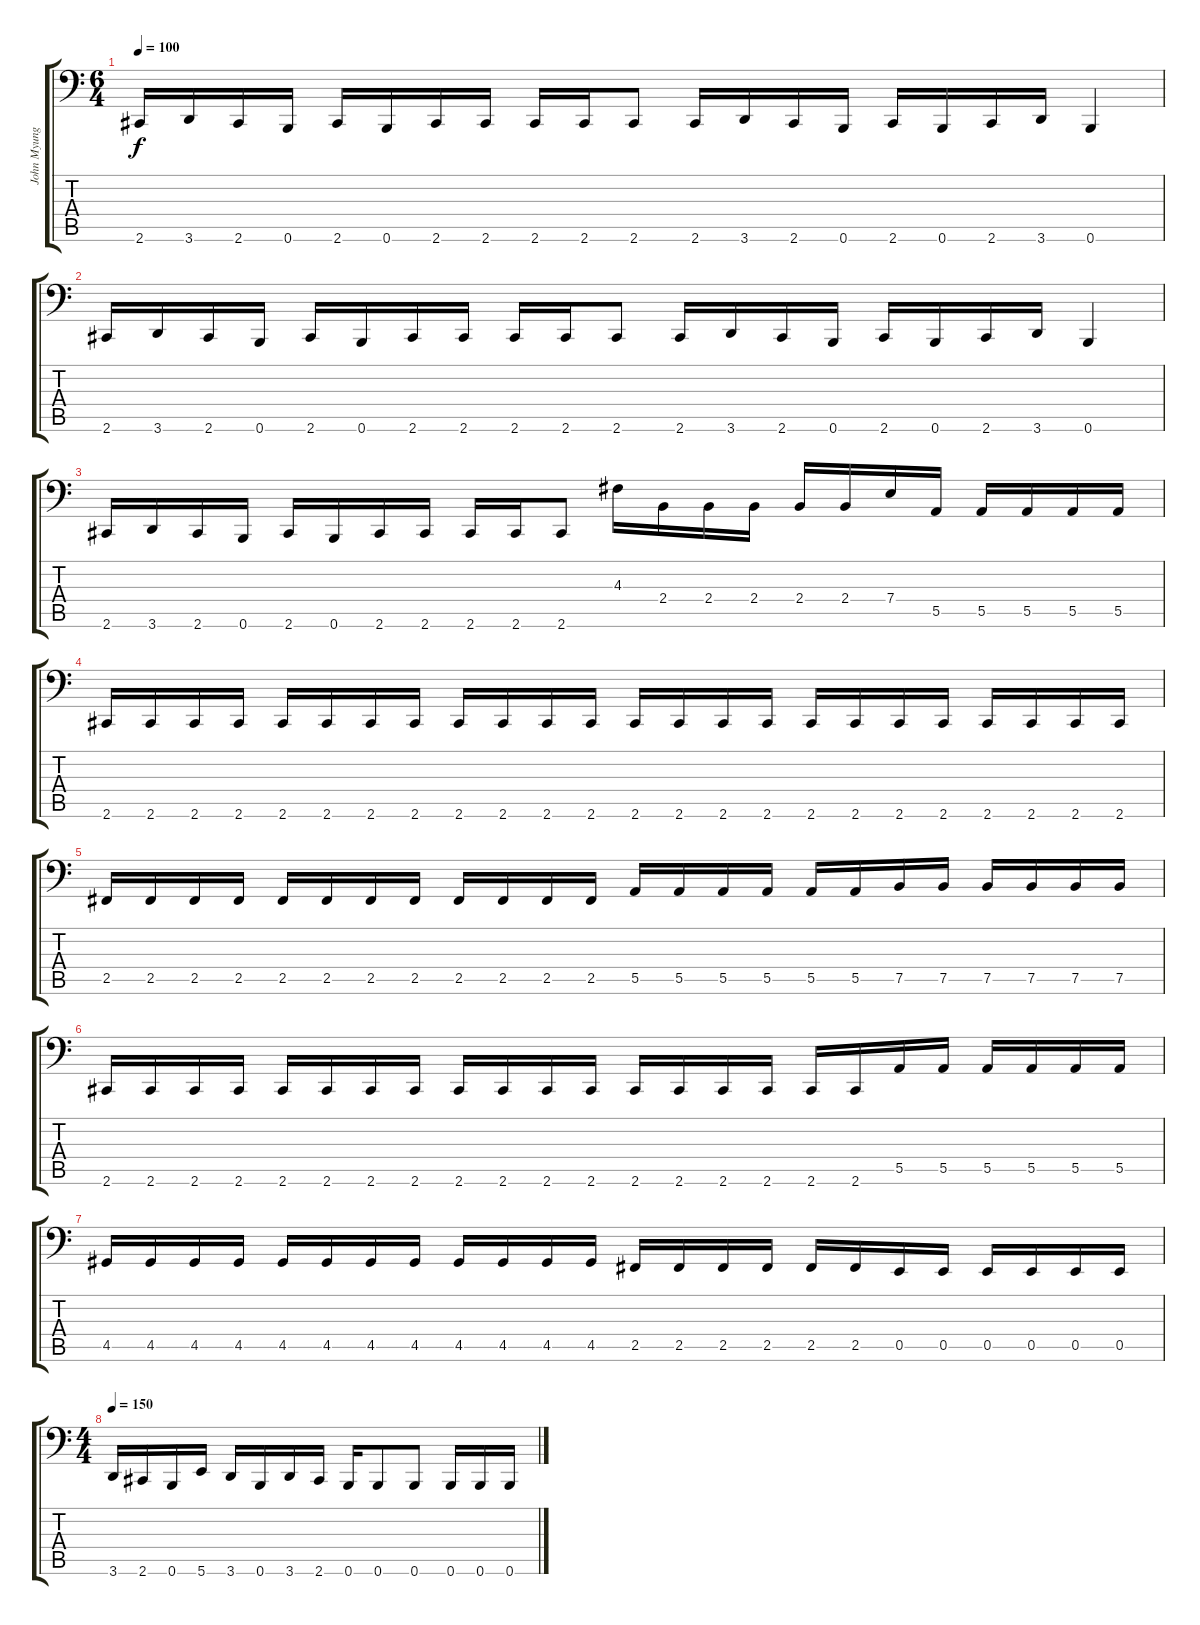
\track ("John Myung" "John Myung") {instrument electricbassfinger}
\staff {score tabs}
\tuning (C3 G2 D2 A1 E1 B0) {hide}
\ts (6 4)
\tempo 100
\clef f4
\ks c
2.6.16{dy f} 3.6.16 2.6.16 0.6.16 2.6.16 0.6.16 2.6.16 2.6.16 2.6.16 2.6.16 2.6.8 2.6.16 3.6.16 2.6.16 0.6.16 2.6.16 0.6.16 2.6.16 3.6.16 0.6.4 |
2.6.16 3.6.16 2.6.16 0.6.16 2.6.16 0.6.16 2.6.16 2.6.16 2.6.16 2.6.16 2.6.8 2.6.16 3.6.16 2.6.16 0.6.16 2.6.16 0.6.16 2.6.16 3.6.16 0.6.4 |
2.6.16 3.6.16 2.6.16 0.6.16 2.6.16 0.6.16 2.6.16 2.6.16 2.6.16 2.6.16 2.6.8 4.3.16 2.4.16 2.4.16 2.4.16 2.4.16 2.4.16 7.4.16 5.5.16 5.5.16 5.5.16 5.5.16 5.5.16 |
2.6.16 2.6.16 2.6.16 2.6.16 2.6.16 2.6.16 2.6.16 2.6.16 2.6.16 2.6.16 2.6.16 2.6.16 2.6.16 2.6.16 2.6.16 2.6.16 2.6.16 2.6.16 2.6.16 2.6.16 2.6.16 2.6.16 2.6.16 2.6.16 |
2.5.16 2.5.16 2.5.16 2.5.16 2.5.16 2.5.16 2.5.16 2.5.16 2.5.16 2.5.16 2.5.16 2.5.16 5.5.16 5.5.16 5.5.16 5.5.16 5.5.16 5.5.16 7.5.16 7.5.16 7.5.16 7.5.16 7.5.16 7.5.16 |
2.6.16 2.6.16 2.6.16 2.6.16 2.6.16 2.6.16 2.6.16 2.6.16 2.6.16 2.6.16 2.6.16 2.6.16 2.6.16 2.6.16 2.6.16 2.6.16 2.6.16 2.6.16 5.5.16 5.5.16 5.5.16 5.5.16 5.5.16 5.5.16 |
4.5.16 4.5.16 4.5.16 4.5.16 4.5.16 4.5.16 4.5.16 4.5.16 4.5.16 4.5.16 4.5.16 4.5.16 2.5.16 2.5.16 2.5.16 2.5.16 2.5.16 2.5.16 0.5.16 0.5.16 0.5.16 0.5.16 0.5.16 0.5.16 |
\ts (4 4)
\tempo 150
3.6.16 2.6.16 0.6.16 5.6.16 3.6.16 0.6.16 3.6.16 2.6.16 0.6.16 0.6.8 0.6.8 0.6.16 0.6.16 0.6.16
